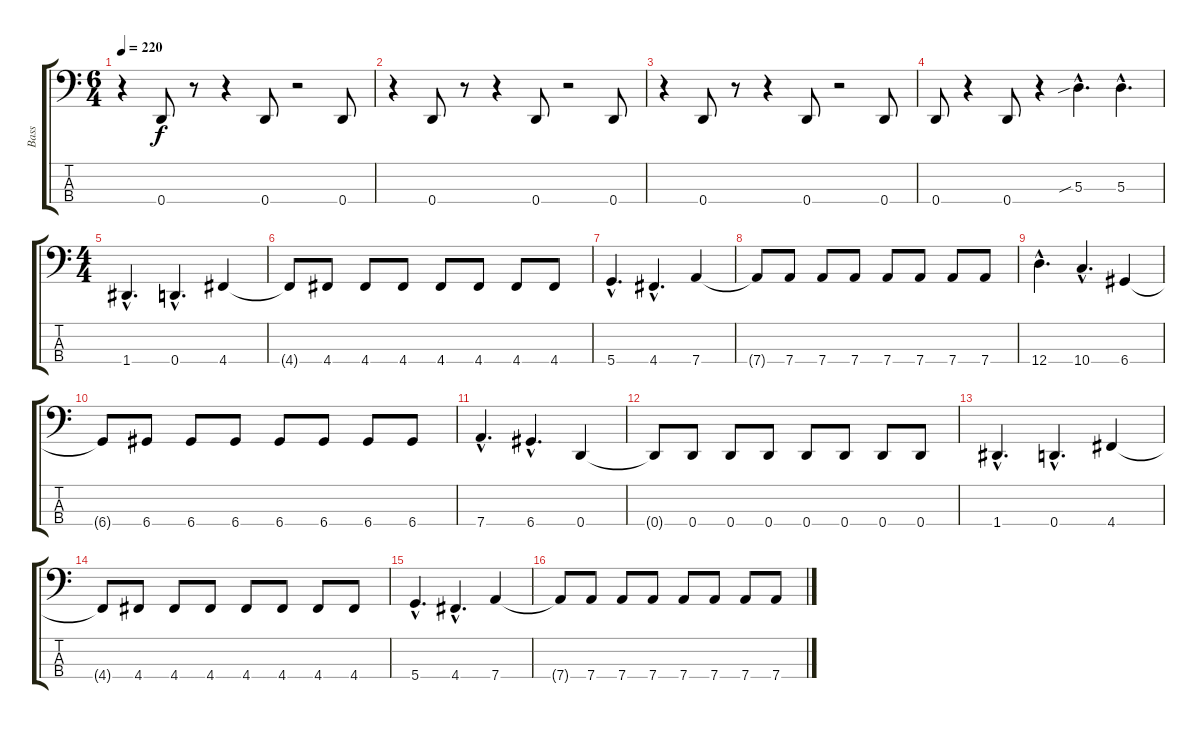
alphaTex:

\track ("Bass" "Bass") {instrument electricbassfinger}
\staff {score tabs}
\tuning (G2 D2 A1 D1) {hide}
\ts (6 4)
\tempo 220
\clef f4
\ks c
r.4{dy f instrument electricbassfinger} 0.4.8 r.8 r.4 0.4.8 r.2 0.4.8 |
r.4 0.4.8 r.8 r.4 0.4.8 r.2 0.4.8 |
r.4 0.4.8 r.8 r.4 0.4.8 r.2 0.4.8 |
0.4.8 r.4 0.4.8 r.4 5.3{sib hac}.4{d} 5.3{hac}.4{d} |
\ts (4 4)
1.4{hac}.4{d} 0.4{hac}.4{d} 4.4.4 |
4.4{t}.8 4.4.8 4.4.8 4.4.8 4.4.8 4.4.8 4.4.8 4.4.8 |
5.4{hac}.4{d} 4.4{hac}.4{d} 7.4.4 |
7.4{t}.8 7.4.8 7.4.8 7.4.8 7.4.8 7.4.8 7.4.8 7.4.8 |
12.4{hac}.4{d} 10.4{hac}.4{d} 6.4.4 |
6.4{t}.8 6.4.8 6.4.8 6.4.8 6.4.8 6.4.8 6.4.8 6.4.8 |
7.4{hac}.4{d} 6.4{hac}.4{d} 0.4.4 |
0.4{t}.8 0.4.8 0.4.8 0.4.8 0.4.8 0.4.8 0.4.8 0.4.8 |
1.4{hac}.4{d} 0.4{hac}.4{d} 4.4.4 |
4.4{t}.8 4.4.8 4.4.8 4.4.8 4.4.8 4.4.8 4.4.8 4.4.8 |
5.4{hac}.4{d} 4.4{hac}.4{d} 7.4.4 |
7.4{t}.8 7.4.8 7.4.8 7.4.8 7.4.8 7.4.8 7.4.8 7.4.8
